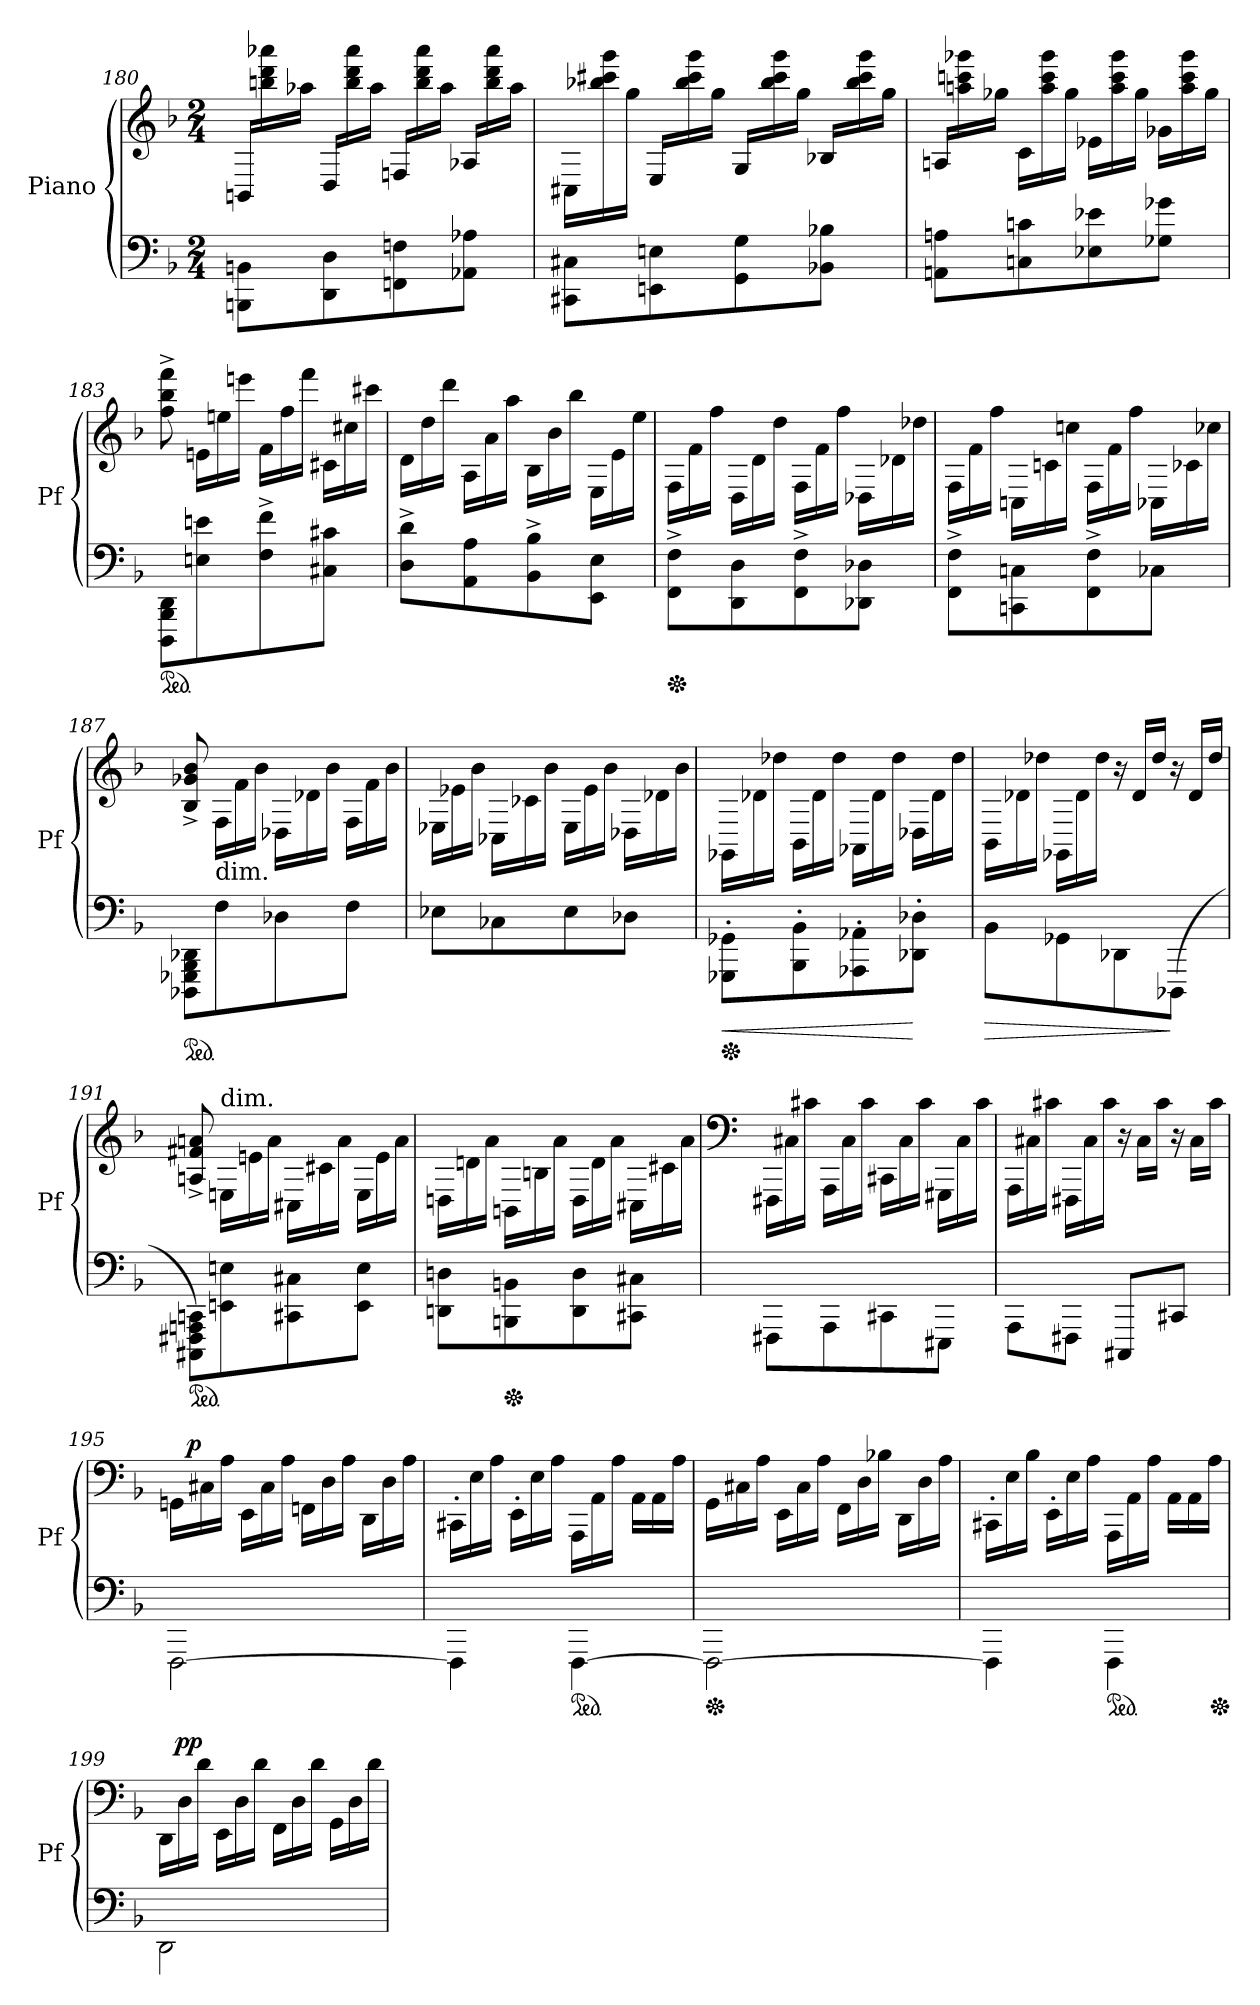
**kern	**dynam	**kern	**dynam
*part2	*part2	*part1	*part1
*staff2	*staff2	*staff1	*staff1
*I"Piano	*	*I"Piano	*
*I'Pf	*	*I'Pf	*
*clefF4	*	*clefG2	*
*k[b-]	*	*k[b-]	*
*d:	*	*d:	*
*M2/4	*	*M2/4	*
*	*	*Xtuplet	*
=180	=180	=180	=180
8BBBn\ 8BBn\L	.	24BBn/LL	.
.	.	24bbn\ 24ddd\ 24aaa-X\	.
.	.	24aa-X\JJ	.
8DD\ 8D\	.	24D/LL	.
.	.	24bb\ 24ddd\ 24aaa-\	.
.	.	24aa-\JJ	.
8FFn\ 8Fn\	.	24Fn/LL	.
.	.	24bb\ 24ddd\ 24aaa-\	.
.	.	24aa-\JJ	.
8AA-X\ 8A-X\J	.	24A-X/LL	.
.	.	24bb\ 24ddd\ 24aaa-\	.
.	.	24aa-\JJ	.
=181	=181	=181	=181
8CC#X\ 8C#X\L	.	24C#X/LL	.
.	.	24bb-X\ 24ccc#X\ 24ggg\	.
.	.	24gg\JJ	.
8EEn\ 8En\	.	24E/LL	.
.	.	24bb-\ 24ccc#\ 24ggg\	.
.	.	24gg\JJ	.
8GG\ 8G\	.	24G/LL	.
.	.	24bb-\ 24ccc#\ 24ggg\	.
.	.	24gg\JJ	.
8BB-X\ 8B-X\J	.	24B-X/LL	.
.	.	24bb-\ 24ccc#\ 24ggg\	.
.	.	24gg\JJ	.
=182	=182	=182	=182
8AAn\ 8An\L	.	24An/LL	.
.	.	24aan\ 24cccn\ 24ggg-X\	.
.	.	24gg-X\JJ	.
8Cn\ 8cn\	.	24c/LL	.
.	.	24aa\ 24ccc\ 24ggg-\	.
.	.	24gg-\JJ	.
8E-X\ 8e-X\	.	24e-X/LL	.
.	.	24aa\ 24ccc\ 24ggg-\	.
.	.	24gg-\JJ	.
8G-X\ 8g-X\J	.	24g-X/LL	.
.	.	24aa\ 24ccc\ 24ggg-\	.
.	.	24gg-\JJ	.
=183	=183	=183	=183
*ped	*	*	*
8DDD\ 8BBB-\ 8DD\L	.	8ff^\ 8bb-^\ 8fff^\	.
8En\ 8en\	.	24en/LL	.
.	.	24een\	.
.	.	24eeen\JJ	.
8F^\ 8f^\	.	24f/LL	.
.	.	24ff\	.
.	.	24fff\JJ	.
8C#X\ 8c#X\J	.	24c#X/LL	.
.	.	24cc#X\	.
.	.	24ccc#X\JJ	.
=184	=184	=184	=184
8D^\ 8d^\L	.	24d/LL	.
.	.	24dd\	.
.	.	24ddd\JJ	.
8AA\ 8A\	.	24A/LL	.
.	.	24a\	.
.	.	24aa\JJ	.
8BB-^\ 8B-^\	.	24B-/LL	.
.	.	24b-\	.
.	.	24bb-\JJ	.
8EE\ 8E\J	.	24E/LL	.
.	.	24e\	.
.	.	24ee\JJ	.
=185	=185	=185	=185
*Xped	*	*	*
8FF^\ 8F^\L	.	24F/LL	.
.	.	24f\	.
.	.	24ff\JJ	.
8DD\ 8D\	.	24D/LL	.
.	.	24d\	.
.	.	24dd\JJ	.
8FF^\ 8F^\	.	24F/LL	.
.	.	24f\	.
.	.	24ff\JJ	.
8DD-X\ 8D-X\J	.	24D-X/LL	.
.	.	24d-X\	.
.	.	24dd-X\JJ	.
=186	=186	=186	=186
8FF^\ 8F^\L	.	24F/LL	.
.	.	24f\	.
.	.	24ff\JJ	.
8CCn\ 8Cn\	.	24Cn/LL	.
.	.	24cn\	.
.	.	24ccn\JJ	.
8FF^\ 8F^\	.	24F/LL	.
.	.	24f\	.
.	.	24ff\JJ	.
8C-X\J	.	24C-X/LL	.
.	.	24c-X\	.
.	.	24cc-X\JJ	.
=187	=187	=187	=187
*ped	*	*	*
8DDD-X\ 8GGG-X\ 8BBB-\ 8DD-X\L	.	8B-^/ 8g-X^/ 8b-^/	.
!	!	!LO:TX:b:t=dim.	!
8F\	.	24F/LL	.
.	.	24f\	.
.	.	24b-\JJ	.
8D-X\	.	24D-X/LL	.
.	.	24d-X\	.
.	.	24b-\JJ	.
8F\J	.	24F/LL	.
.	.	24f\	.
.	.	24b-\JJ	.
=188	=188	=188	=188
8E-X\L	.	24E-X/LL	.
.	.	24e-X\	.
.	.	24b-\JJ	.
8C-X\	.	24C-X/LL	.
.	.	24c-X\	.
.	.	24b-\JJ	.
8E-\	.	24E-/LL	.
.	.	24e-\	.
.	.	24b-\JJ	.
8D-X\J	.	24D-X/LL	.
.	.	24d-X\	.
.	.	24b-\JJ	.
=189	=189	=189	=189
!	!LO:HP:b	!	!
*Xped	*	*	*
8GGG-X'\ 8GG-X'\L	<	24GG-X/LL	.
.	.	24d-X\	.
.	.	24dd-X\JJ	.
8BBB-'\ 8BB-'\	.	24BB-/LL	.
.	.	24d-\	.
.	.	24dd-\JJ	.
8AAA-X'\ 8AA-X'\	.	24AA-X/LL	.
.	.	24d-\	.
.	.	24dd-\JJ	.
8DD-X'\ 8D-X'\J	[	24D-X/LL	.
.	.	24d-\	.
.	.	24dd-\JJ	.
=190	=190	=190	=190
!	!LO:HP:b	!	!
8BB-\L	>	24BB-/LL	.
.	.	24d-X\	.
.	.	24dd-X\JJ	.
8GG-X\	.	24GG-X/LL	.
.	.	24d-\	.
.	.	24dd-\JJ	.
8DD-X\	.	24r	.
.	.	24d-/LL	.
.	.	24dd-/JJ	.
(<8DDD-X\J	]	24r	.
.	.	24d-/LL	.
.	.	24dd-/JJ	.
=191	=191	=191	=191
*ped	*	*	*
8CCC#X\ 8FFF#X\ 8AAAn\ 8CCn\L)	.	8An^/ 8f#X^/ 8an^/	.
!	!	!LO:TX:a:t=dim.	!
8EEn\ 8En\	.	24En/LL	.
.	.	24en\	.
.	.	24a\JJ	.
8CC#X\ 8C#X\	.	24C#X/LL	.
.	.	24c#X\	.
.	.	24a\JJ	.
8EE\ 8E\J	.	24E/LL	.
.	.	24e\	.
.	.	24a\JJ	.
=192	=192	=192	=192
8DDn\ 8Dn\L	.	24Dn/LL	.
.	.	24dn\	.
.	.	24a\JJ	.
*Xped	*	*	*
8BBBn\ 8BBn\	.	24BBn/LL	.
.	.	24Bn\	.
.	.	24a\JJ	.
8DD\ 8D\	.	24D/LL	.
.	.	24d\	.
.	.	24a\JJ	.
8CC#X\ 8C#X\J	.	24C#X/LL	.
.	.	24c#X\	.
.	.	24a\JJ	.
=193	=193	=193	=193
*	*	*clefF4	*
8FFF#X\L	.	24FFF#X/LL	.
.	.	24C#X\	.
.	.	24c#X\JJ	.
8AAA\	.	24AAA/LL	.
.	.	24C#\	.
.	.	24c#\JJ	.
8CC#X\	.	24CC#X/LL	.
.	.	24C#\	.
.	.	24c#\JJ	.
8EEE#X\J	.	24GGG#X/LL	.
.	.	24C#\	.
.	.	24c#\JJ	.
=194	=194	=194	=194
8AAA\L	.	24AAA/LL	.
.	.	24C#X\	.
.	.	24c#X\JJ	.
8FFF#X\J	.	24FFF#X/LL	.
.	.	24C#\	.
.	.	24c#\JJ	.
8CCC#X/L	.	24r	.
.	.	24C#\LL	.
.	.	24c#\JJ	.
8CC#X/J	.	24r	.
.	.	24C#\LL	.
.	.	24c#\JJ	.
=195	=195	=195	=195
[2FFF\	.	24GGn/LL	.
!	!	!	!LO:DY:a
.	.	24C#X\	p
.	.	24A\JJ	.
.	.	24EE/LL	.
.	.	24C#\	.
.	.	24A\JJ	.
.	.	24FFn/LL	.
.	.	24D\	.
.	.	24A\JJ	.
.	.	24DD/LL	.
.	.	24D\	.
.	.	24A\JJ	.
=196	=196	=196	=196
4FFF\]	.	24CC#X'/LL	.
.	.	24E\	.
.	.	24A\JJ	.
.	.	24EE'/LL	.
.	.	24E\	.
.	.	24A\JJ	.
*ped	*	*	*
[4FFF\	.	24AAA/LL	.
.	.	24AA\	.
.	.	24A\JJ	.
.	.	24AA/LL	.
.	.	24AA\	.
.	.	24A\JJ	.
=197	=197	=197	=197
*Xped	*	*	*
2FFF\_	.	24GG/LL	.
.	.	24C#X\	.
.	.	24A\JJ	.
.	.	24EE/LL	.
.	.	24C#\	.
.	.	24A\JJ	.
.	.	24FF/LL	.
.	.	24D\	.
.	.	24B-X\JJ	.
.	.	24DD/LL	.
.	.	24D\	.
.	.	24A\JJ	.
=198	=198	=198	=198
4FFF\]	.	24CC#X'/LL	.
.	.	24E\	.
.	.	24B-\JJ	.
.	.	24EE'/LL	.
.	.	24E\	.
.	.	24A\JJ	.
*ped	*	*	*
4FFF\	.	24AAA/LL	.
.	.	24AA\	.
.	.	24A\JJ	.
.	.	24AA/LL	.
.	.	24AA\	.
.	.	24A\JJ	.
*Xped	*	*	*
=199	=199	=199	=199
2DD\	.	24DD/LL	.
!	!	!	!LO:DY:a
.	.	24D\	pp
.	.	24d\JJ	.
.	.	24EE/LL	.
.	.	24D\	.
.	.	24d\JJ	.
.	.	24FF/LL	.
.	.	24D\	.
.	.	24d\JJ	.
.	.	24GG/LL	.
.	.	24D\	.
.	.	24d\JJ	.
=	=	=	=
*-	*-	*-	*-
